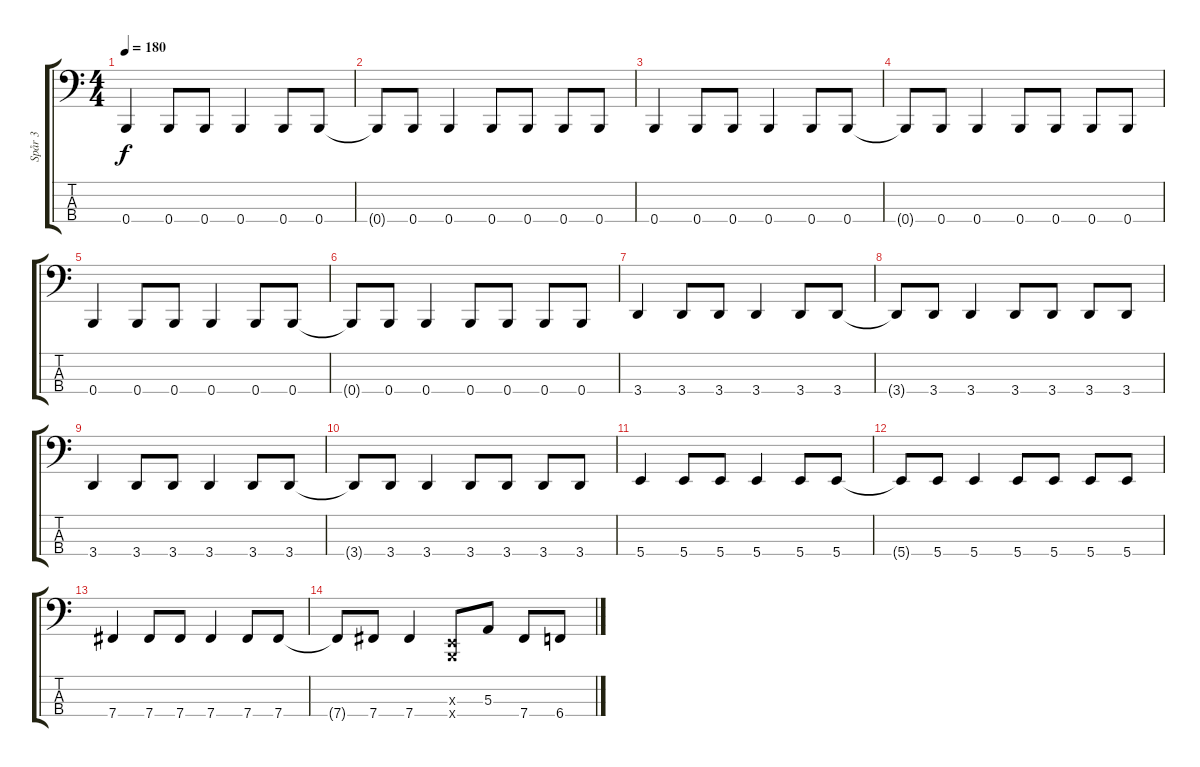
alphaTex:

\track ("Spår 3" "Spår 3") {instrument electricbassfinger}
\staff {score tabs}
\tuning (D2 A1 E1 B0) {hide}
\ts (4 4)
\tempo 180
\clef f4
\ks c
0.4.4{dy f} 0.4.8 0.4.8 0.4.4 0.4.8 0.4.8 |
0.4{t}.8 0.4.8 0.4.4 0.4.8 0.4.8 0.4.8 0.4.8 |
0.4.4 0.4.8 0.4.8 0.4.4 0.4.8 0.4.8 |
0.4{t}.8 0.4.8 0.4.4 0.4.8 0.4.8 0.4.8 0.4.8 |
0.4.4 0.4.8 0.4.8 0.4.4 0.4.8 0.4.8 |
0.4{t}.8 0.4.8 0.4.4 0.4.8 0.4.8 0.4.8 0.4.8 |
3.4.4 3.4.8 3.4.8 3.4.4 3.4.8 3.4.8 |
3.4{t}.8 3.4.8 3.4.4 3.4.8 3.4.8 3.4.8 3.4.8 |
3.4.4 3.4.8 3.4.8 3.4.4 3.4.8 3.4.8 |
3.4{t}.8 3.4.8 3.4.4 3.4.8 3.4.8 3.4.8 3.4.8 |
5.4.4 5.4.8 5.4.8 5.4.4 5.4.8 5.4.8 |
5.4{t}.8 5.4.8 5.4.4 5.4.8 5.4.8 5.4.8 5.4.8 |
7.4.4 7.4.8 7.4.8 7.4.4 7.4.8 7.4.8 |
7.4{t}.8 7.4.8 7.4.4 (0.3{x} 0.4{x}).8 5.3.8 7.4.8 6.4.8
